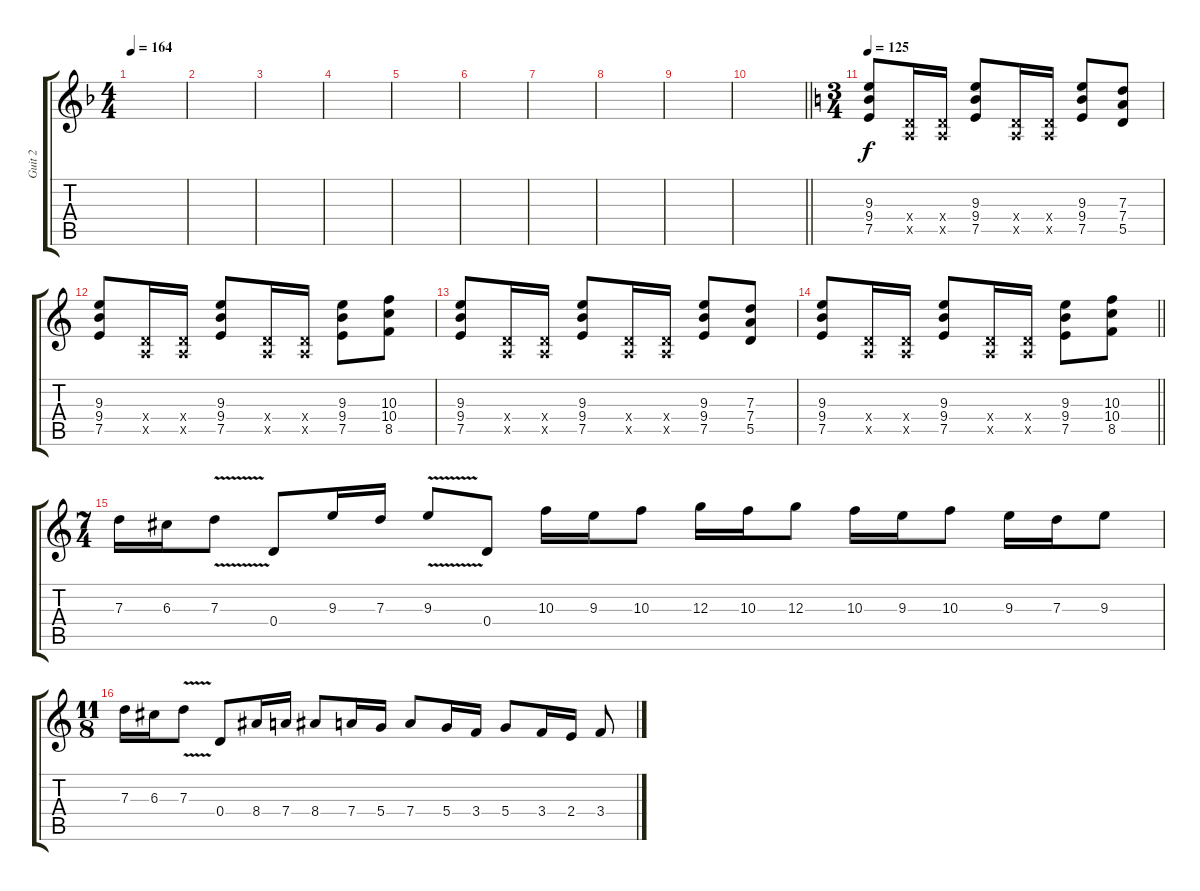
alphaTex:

\track ("Guit 2" "Guit 2") {instrument distortionguitar}
\staff {score tabs}
\tuning (E4 B3 G3 D3 A2 E2) {hide}
\ts (4 4)
\tempo 164
\clef g2
\ks f
|
|
|
|
|
|
|
|
|
\barLineRight lightlight
|
\ts (3 4)
\tempo 125
\ks c
(9.3 9.4 7.5).8 (0.4{x} 0.5{x}).16 (0.4{x} 0.5{x}).16 (9.3 9.4 7.5).8 (0.4{x} 0.5{x}).16 (0.4{x} 0.5{x}).16 (9.3 9.4 7.5).8 (7.3 7.4 5.5).8 |
(9.3 9.4 7.5).8 (0.4{x} 0.5{x}).16 (0.4{x} 0.5{x}).16 (9.3 9.4 7.5).8 (0.4{x} 0.5{x}).16 (0.4{x} 0.5{x}).16 (9.3 9.4 7.5).8 (10.3 10.4 8.5).8 |
(9.3 9.4 7.5).8 (0.4{x} 0.5{x}).16 (0.4{x} 0.5{x}).16 (9.3 9.4 7.5).8 (0.4{x} 0.5{x}).16 (0.4{x} 0.5{x}).16 (9.3 9.4 7.5).8 (7.3 7.4 5.5).8 |
\barLineRight lightlight
(9.3 9.4 7.5).8 (0.4{x} 0.5{x}).16 (0.4{x} 0.5{x}).16 (9.3 9.4 7.5).8 (0.4{x} 0.5{x}).16 (0.4{x} 0.5{x}).16 (9.3 9.4 7.5).8 (10.3 10.4 8.5).8 |
\ts (7 4)
7.3.16 6.3.16 7.3{v}.8 0.4.8 9.3.16 7.3.16 9.3{v}.8 0.4.8 10.3.16 9.3.16 10.3.8 12.3.16 10.3.16 12.3.8 10.3.16 9.3.16 10.3.8 9.3.16 7.3.16 9.3.8 |
\ts (11 8)
7.3.16 6.3.16 7.3{v}.8 0.4.8 8.4.16 7.4.16 8.4.8 7.4.16 5.4.16 7.4.8 5.4.16 3.4.16 5.4.8 3.4.16 2.4.16 3.4.8
